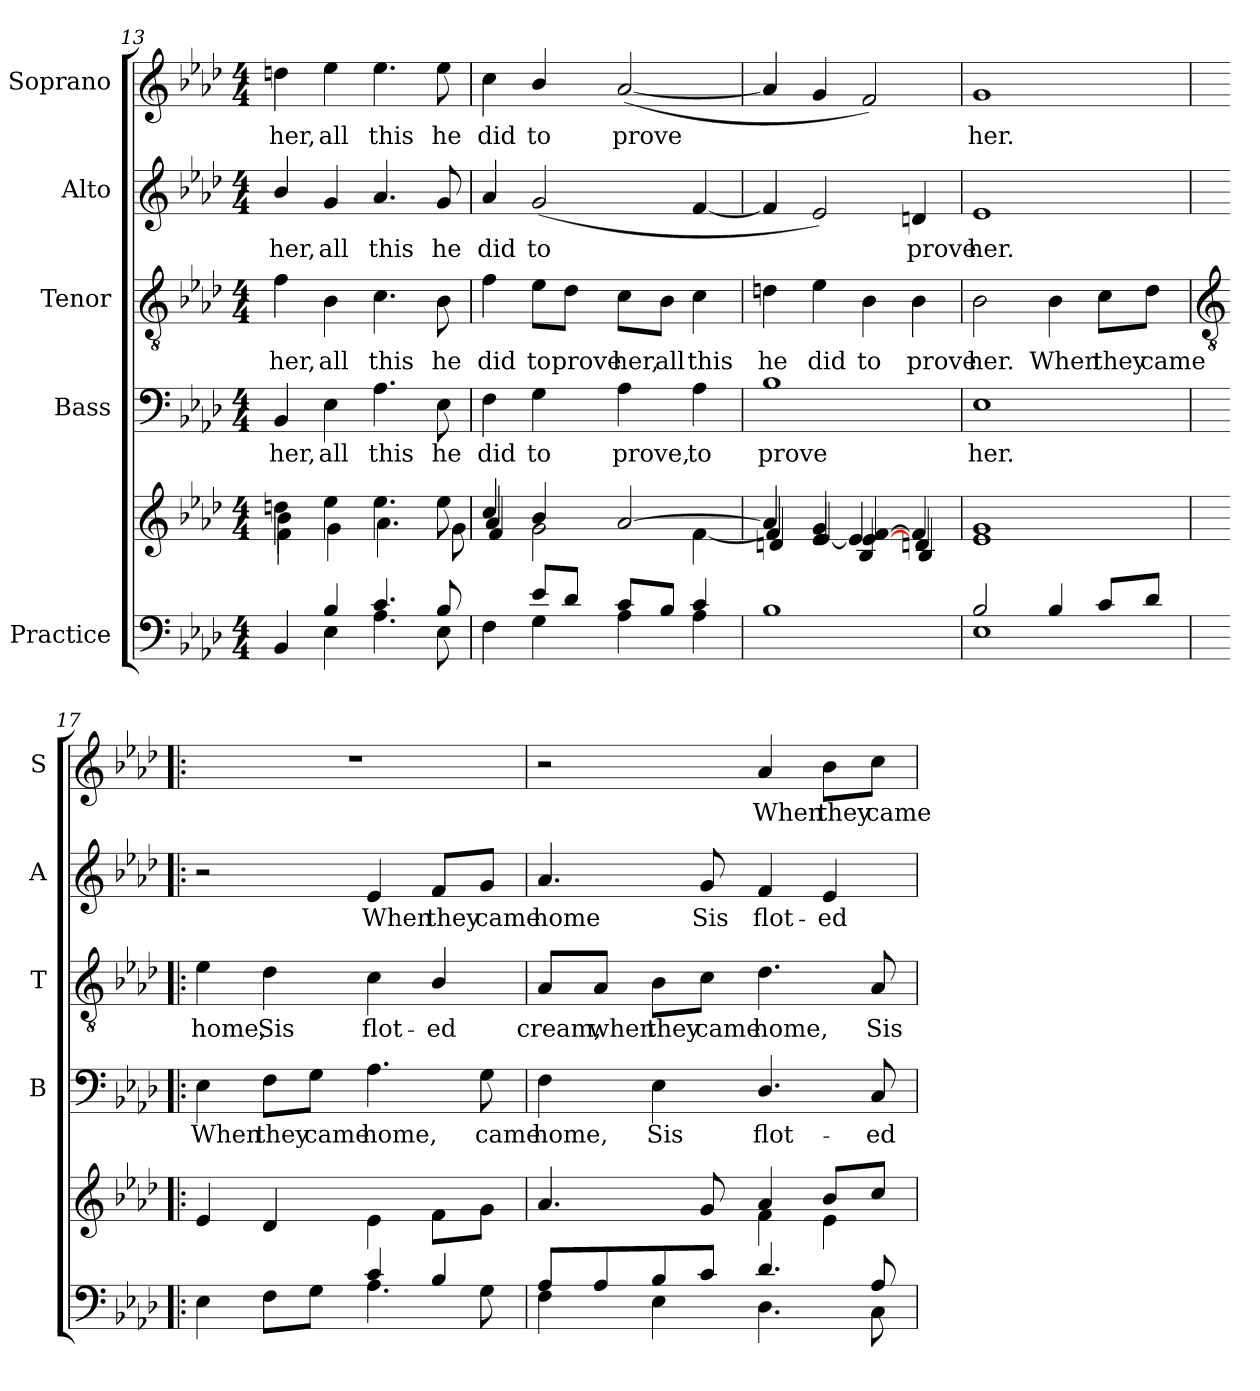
**kern	**kern	**kern	**text	**kern	**text	**kern	**text	**kern	**text
*part5	*part5	*part4	*part4	*part3	*part3	*part2	*part2	*part1	*part1
*staff6	*staff5	*staff4	*staff4	*staff3	*staff3	*staff2	*staff2	*staff1	*staff1
*I"Practice	*	*I"Bass	*	*I"Tenor	*	*I"Alto	*	*I"Soprano	*
*	*	*I'B	*	*I'T	*	*I'A	*	*I'S	*
!!LO:LB:g=z
*clefF4	*clefG2	*clefF4	*	*clefGv2	*	*clefG2	*	*clefG2	*
*k[b-e-a-d-]	*k[b-e-a-d-]	*k[b-e-a-d-]	*	*k[b-e-a-d-]	*	*k[b-e-a-d-]	*	*k[b-e-a-d-]	*
*A-:	*A-:	*A-:	*	*A-:	*	*A-:	*	*A-:	*
*M4/4	*M4/4	*M4/4	*	*M4/4	*	*M4/4	*	*M4/4	*
=13	=13	=13	=13	=13	=13	=13	=13	=13	=13
*^	*^	*	*	*	*	*	*	*	*
*	*	*	*^	*	*	*	*	*	*	*	*
!	!	!	!	!	!	!LO:LY:b	!	!LO:LY:b	!	!LO:LY:b	!	!LO:LY:b
4ryy	4BB-	4ddn\	4b-\	4f\	4BB-	her,	4f	her,	4b-/	her,	4ddn	her,
!	!	!	!	!	!	!LO:LY:b	!	!LO:LY:b	!	!LO:LY:b	!	!LO:LY:b
4B-	4E-	4ee-\	4g\	2.ryy	4E-	all	4B-	all	4g	all	4ee-	all
!	!	!	!	!	!	!LO:LY:b	!	!LO:LY:b	!	!LO:LY:b	!	!LO:LY:b
4.c	4.A-	4.ee-\	4.a-\	.	4.A-	this	4.c	this	4.a-	this	4.ee-	this
!	!	!	!	!	!	!LO:LY:b	!	!LO:LY:b	!	!LO:LY:b	!	!LO:LY:b
8B-	8E-	8ee-\	8g\	.	8E-	he	8B-	he	8g	he	8ee-	he
=14	=14	=14	=14	=14	=14	=14	=14	=14	=14	=14	=14	=14
!	!	!	!	!	!	!LO:LY:b	!	!LO:LY:b	!	!LO:LY:b	!	!LO:LY:b
4ryy	4F	4cc/	4a-/	4f	4F	did	4f	did	4a-	did	4cc	did
!	!	!	!	!	!	!LO:LY:b	!	!LO:LY:b	!	!LO:LY:b	!	!LO:LY:b
8e-/L	4G	4b-/	2g\	2.ryy	4G	to	8e-\L	to	(<2g	to	4b-/	to
!	!	!	!	!	!	!	!	!LO:LY:b	!	!	!	!
8d-/J	.	.	.	.	.	.	8d-\J	prove	.	.	.	.
!	!	!	!	!	!	!LO:LY:b	!	!LO:LY:b	!	!	!	!LO:LY:b
8c/L	4A-	[2a-/	.	.	4A-	prove,	8c\L	her,	.	.	(<[2a-	prove
!	!	!	!	!	!	!	!	!LO:LY:b	!	!	!	!
8B-/J	.	.	.	.	.	.	8B-\J	all	.	.	.	.
!	!	!	!	!	!	!LO:LY:b	!	!LO:LY:b	!	!	!	!
4c	4A-	.	[4f\	.	4A-	to	4c	this	[4f	.	.	.
=15	=15	=15	=15	=15	=15	=15	=15	=15	=15	=15	=15	=15
!	!	!	!	!	!	!LO:LY:b	!	!LO:LY:b	!	!	!	!
*v	*v	*	*	*	*	*	*	*	*	*	*	*
1B-	4a-/]	4f/]	4dn	1B-	prove	4dn	he	4f]	.	4a-]	.
!	!	!	!	!	!	!	!LO:LY:b	!	!	!	!
.	4g/	[4e-/	4e-/	.	.	4e-	did	2e-)	.	4g/	.
!	!	!	!	!	!	!	!LO:LY:b	!	!	!	!
.	[4e-/ [4f/	4e-/]	4B-/	.	.	4B-	to	.	.	2f)	.
!	!	!	!	!	!	!	!LO:LY:b	!	!LO:LY:b	!	!
.	4f/]	4dn/	4B-/	.	.	4B-	prove	4dn	prove	.	.
=16	=16	=16	=16	=16	=16	=16	=16	=16	=16	=16	=16
*^	*	*	*	*	*	*	*	*	*	*	*
!	!	!	!	!	!	!LO:LY:b	!	!LO:LY:b	!	!LO:LY:b	!	!LO:LY:b
*	*	*	*v	*v	*	*	*	*	*	*	*	*
2B-/	1E-	1g/	1e-\	1E-	her.	2B-	her.	1e-	her.	1g	her.
!	!	!	!	!	!	!	!LO:LY:b	!	!	!	!
4B-/	.	.	.	.	.	4B-	When	.	.	.	.
!	!	!	!	!	!	!	!LO:LY:b	!	!	!	!
8c/L	.	.	.	.	.	8c\L	they	.	.	.	.
!	!	!	!	!	!	!	!LO:LY:b	!	!	!	!
8d-/J	.	.	.	.	.	8d-\J	came	.	.	.	.
*	*	*v	*v	*	*	*	*	*	*	*	*
!!LO:LB:g=z
=17!|:	=17!|:	=17!|:	=17!|:	=17!|:	=17!|:	=17!|:	=17!|:	=17!|:	=17!|:	=17!|:
*	*	*	*	*	*clefGv2	*	*	*	*	*
*	*	*^	*	*	*	*	*	*	*	*
*	*	*	*^	*	*	*	*	*	*	*	*
!	!	!	!	!	!	!LO:LY:b	!	!LO:LY:b	!	!	!	!
2ryy	4E-	1ryy	2ryy	4e-	4E-	When	4e-	home,	2r	.	1r	.
!	!	!	!	!	!	!LO:LY:b	!	!LO:LY:b	!	!	!	!
.	8FL	.	.	4d-	8F\L	they	4d-	Sis	.	.	.	.
!	!	!	!	!	!	!LO:LY:b	!	!	!	!	!	!
.	8GJ	.	.	.	8G\J	came	.	.	.	.	.	.
!	!	!	!	!	!	!LO:LY:b	!	!LO:LY:b	!	!LO:LY:b	!	!
4c/	4.A-	.	4e-	2ryy	4.A-	home,	4c	flot-	4e-	When	.	.
!	!	!	!	!	!	!	!	!LO:LY:b	!	!LO:LY:b	!	!
4B-/	.	.	8fL	.	.	.	4B-/	-ed	8f/L	they	.	.
!	!	!	!	!	!	!LO:LY:b	!	!	!	!LO:LY:b	!	!
.	8G	.	8gJ	.	8G	came	.	.	8g/J	came	.	.
*	*	*	*v	*v	*	*	*	*	*	*	*	*
=18	=18	=18	=18	=18	=18	=18	=18	=18	=18	=18	=18
!	!	!	!	!	!LO:LY:b	!	!LO:LY:b	!	!LO:LY:b	!	!
8A-/L	4F	2ryy	4.a-	4F	home,	8A-/L	cream,	4.a-	home	2r	.
!	!	!	!	!	!	!	!LO:LY:b	!	!	!	!
8A-/	.	.	.	.	.	8A-/J	when	.	.	.	.
!	!	!	!	!	!LO:LY:b	!	!LO:LY:b	!	!	!	!
8B-/	4E-	.	.	4E-	Sis	8B-\L	they	.	.	.	.
!	!	!	!	!	!	!	!LO:LY:b	!	!LO:LY:b	!	!
8c/J	.	.	8g/	.	.	8c\J	came	8g/	Sis	.	.
!	!	!	!	!	!LO:LY:b	!	!LO:LY:b	!	!LO:LY:b	!	!LO:LY:b
4.d-	4.D-\	4a-	4f	4.D-/	flot-	4.d-	home,	4f	flot-	4a-	When
!	!	!	!	!	!	!	!	!	!LO:LY:b	!	!LO:LY:b
.	.	8b-/L	4e-\	.	.	.	.	4e-	-ed	8b-\L	they
!	!	!	!	!	!LO:LY:b	!	!LO:LY:b	!	!	!	!LO:LY:b
8A-	8C\	8cc/J	.	8C	-ed	8A-	Sis	.	.	8cc\J	came
*v	*v	*	*	*	*	*	*	*	*	*	*
*	*v	*v	*	*	*	*	*	*	*	*
=	=	=	=	=	=	=	=	=	=
*-	*-	*-	*-	*-	*-	*-	*-	*-	*-
